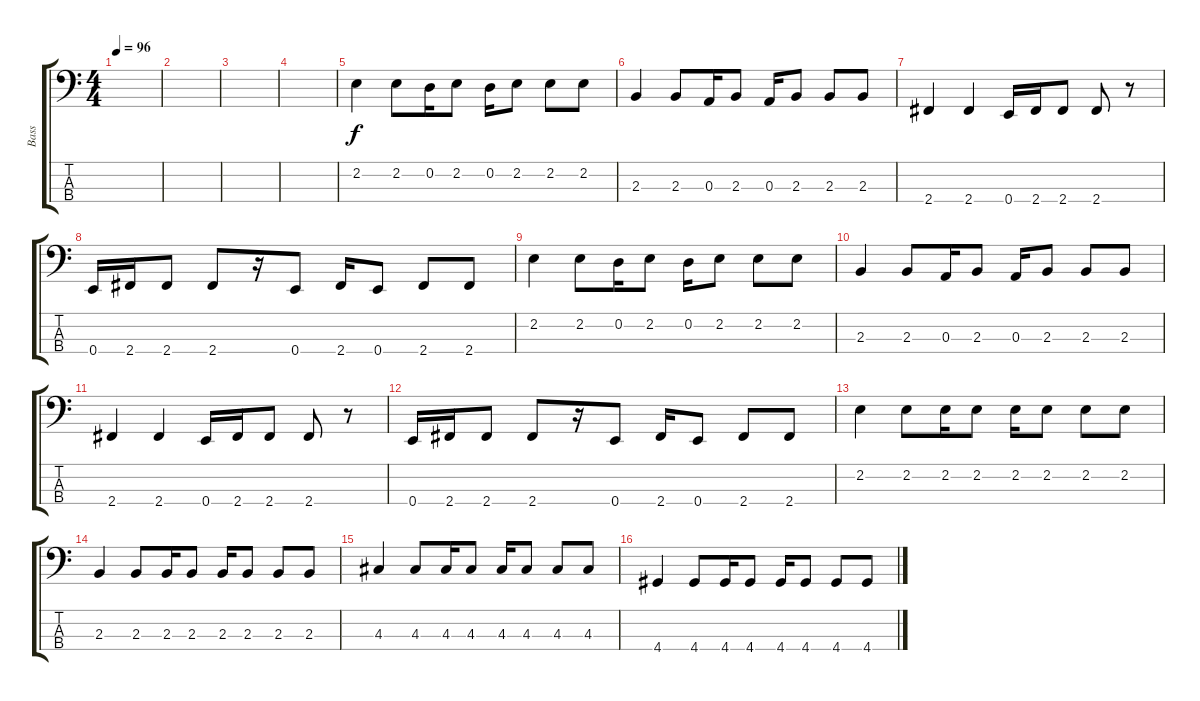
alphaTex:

\track ("Bass" "Bass") {instrument electricbasspick}
\staff {score tabs}
\tuning (G2 D2 A1 E1) {hide}
\ts (4 4)
\tempo 96
\clef f4
\ks c
|
|
|
|
2.2.4 2.2.8 0.2.16 2.2.8 0.2.16 2.2.8 2.2.8 2.2.8 |
2.3.4 2.3.8 0.3.16 2.3.8 0.3.16 2.3.8 2.3.8 2.3.8 |
2.4.4 2.4.4 0.4.16 2.4.16 2.4.8 2.4.8 r.8 |
0.4.16 2.4.16 2.4.8 2.4.8 r.16 0.4.8 2.4.16 0.4.8 2.4.8 2.4.8 |
2.2.4 2.2.8 0.2.16 2.2.8 0.2.16 2.2.8 2.2.8 2.2.8 |
2.3.4 2.3.8 0.3.16 2.3.8 0.3.16 2.3.8 2.3.8 2.3.8 |
2.4.4 2.4.4 0.4.16 2.4.16 2.4.8 2.4.8 r.8 |
0.4.16 2.4.16 2.4.8 2.4.8 r.16 0.4.8 2.4.16 0.4.8 2.4.8 2.4.8 |
2.2.4 2.2.8 2.2.16 2.2.8 2.2.16 2.2.8 2.2.8 2.2.8 |
2.3.4 2.3.8 2.3.16 2.3.8 2.3.16 2.3.8 2.3.8 2.3.8 |
4.3.4 4.3.8 4.3.16 4.3.8 4.3.16 4.3.8 4.3.8 4.3.8 |
4.4.4 4.4.8 4.4.16 4.4.8 4.4.16 4.4.8 4.4.8 4.4.8
